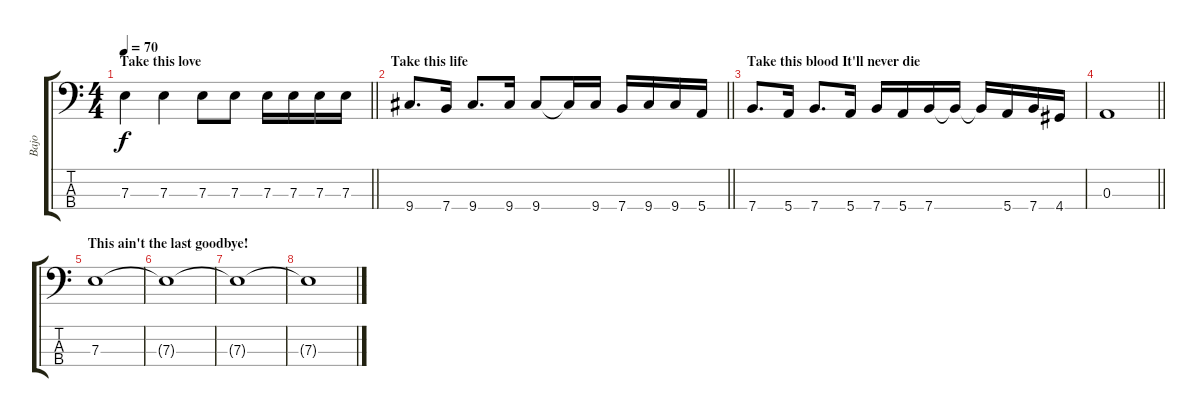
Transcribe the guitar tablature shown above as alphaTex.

\track ("Bajo" "Bajo") {instrument electricbassfinger}
\staff {score tabs}
\tuning (G2 D2 A1 E1) {hide}
\ts (4 4)
\section ("" "Take this love")
\tempo 70
\clef f4
\barLineRight lightlight
\ks c
7.3.4{dy f} 7.3.4 7.3.8 7.3.8 7.3.16 7.3.16 7.3.16 7.3.16 |
\section ("" "Take this life")
\barLineRight lightlight
9.4.8{d} 7.4.16 9.4.8{d} 9.4.16 9.4.8 9.4{t}.16 9.4.16 7.4.16 9.4.16 9.4.16 5.4.16 |
\section ("" "Take this blood It'll never die")
7.4.8{d} 5.4.16 7.4.8{d} 5.4.16 7.4.16 5.4.16 7.4.16 7.4{t}.16 7.4{t}.16 5.4.16 7.4.16 4.4.16 |
\barLineRight lightlight
0.3.1 |
\section ("" "This ain't the last goodbye!")
7.3.1 |
7.3{t}.1 |
7.3{t}.1 |
7.3{t}.1
